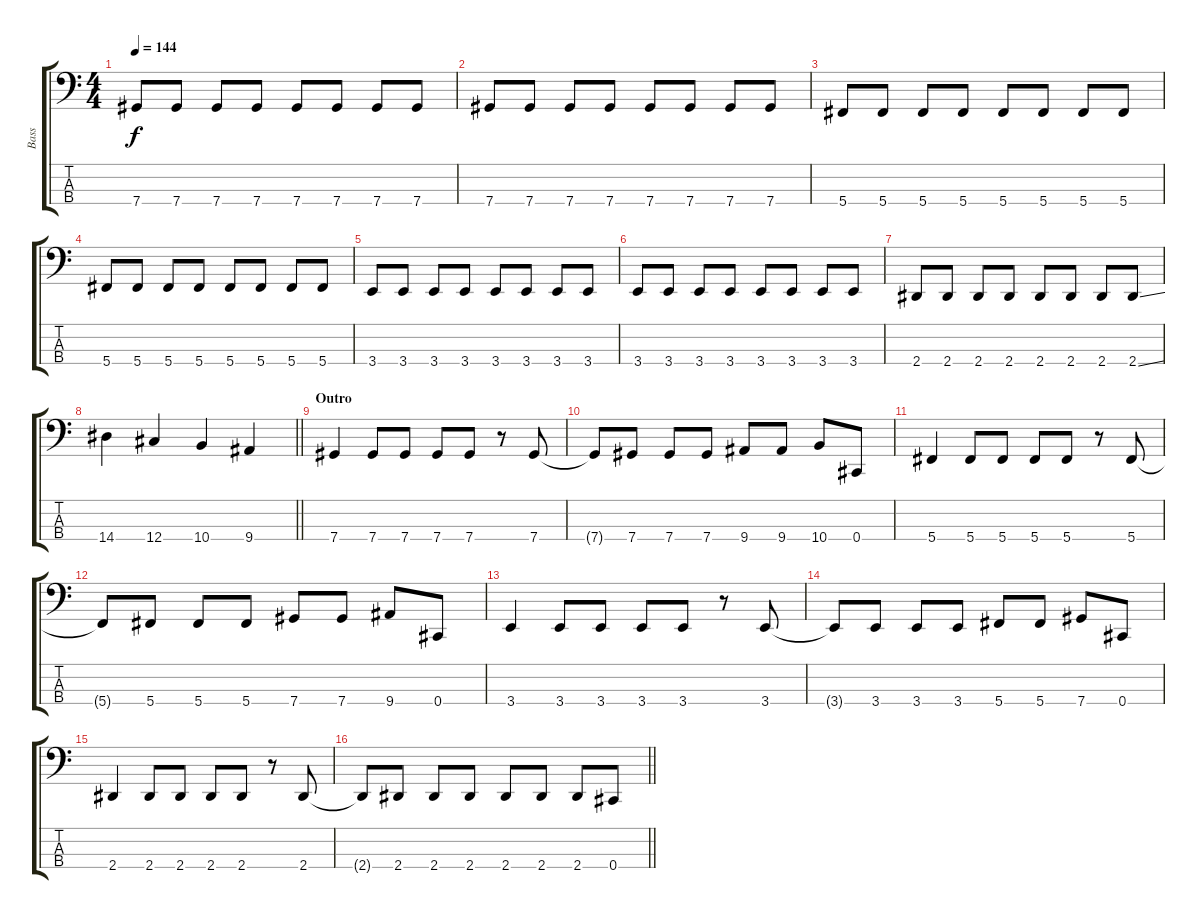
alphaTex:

\track ("Bass" "Bass") {instrument electricbassfinger}
\staff {score tabs}
\tuning (Gb2 Db2 Ab1 Db1) {hide}
\ts (4 4)
\section ("" "")
\tempo 144
\clef f4
\ks c
7.4.8{dy f} 7.4.8 7.4.8 7.4.8 7.4.8 7.4.8 7.4.8 7.4.8 |
7.4.8 7.4.8 7.4.8 7.4.8 7.4.8 7.4.8 7.4.8 7.4.8 |
5.4.8 5.4.8 5.4.8 5.4.8 5.4.8 5.4.8 5.4.8 5.4.8 |
5.4.8 5.4.8 5.4.8 5.4.8 5.4.8 5.4.8 5.4.8 5.4.8 |
3.4.8 3.4.8 3.4.8 3.4.8 3.4.8 3.4.8 3.4.8 3.4.8 |
3.4.8 3.4.8 3.4.8 3.4.8 3.4.8 3.4.8 3.4.8 3.4.8 |
2.4.8 2.4.8 2.4.8 2.4.8 2.4.8 2.4.8 2.4.8 2.4{ss}.8 |
\barLineRight lightlight
14.4.4 12.4.4 10.4.4 9.4.4 |
\section ("" "Outro")
7.4.4 7.4.8 7.4.8 7.4.8 7.4.8 r.8 7.4.8 |
7.4{t}.8 7.4.8 7.4.8 7.4.8 9.4.8 9.4.8 10.4.8 0.4.8 |
5.4.4 5.4.8 5.4.8 5.4.8 5.4.8 r.8 5.4.8 |
5.4{t}.8 5.4.8 5.4.8 5.4.8 7.4.8 7.4.8 9.4.8 0.4.8 |
3.4.4 3.4.8 3.4.8 3.4.8 3.4.8 r.8 3.4.8 |
3.4{t}.8 3.4.8 3.4.8 3.4.8 5.4.8 5.4.8 7.4.8 0.4.8 |
2.4.4 2.4.8 2.4.8 2.4.8 2.4.8 r.8 2.4.8 |
\barLineRight lightlight
2.4{t}.8 2.4.8 2.4.8 2.4.8 2.4.8 2.4.8 2.4.8 0.4.8
